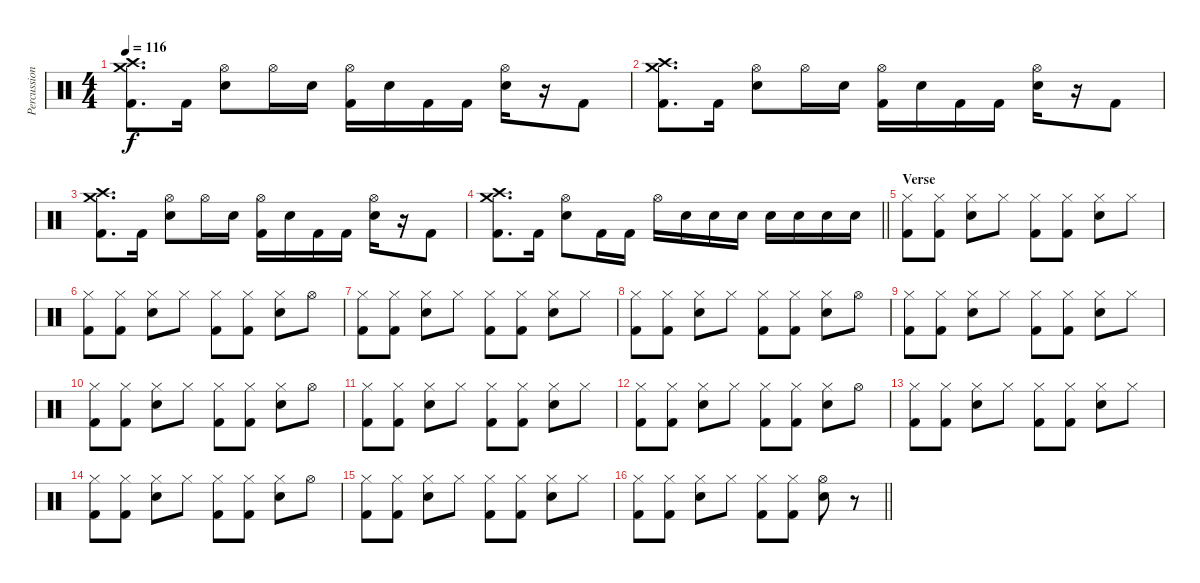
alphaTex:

\track ("Percussion" "Percussion") {instrument percussion}
\staff {score}
\articulation defaults
\ts (4 4)
\tempo 116
\clef neutral
\ks c
("Crash medium (hit)" "Crash high (hit)" "Kick (hit) 2").8{d dy f} "Kick (hit) 2".16 ("Hi-Hat (open)" "Snare (hit) 2").8 "Hi-Hat (open)".16 "Snare (hit) 2".16 ("Hi-Hat (open)" "Kick (hit) 2").16 "Snare (hit) 2".16 "Kick (hit) 2".16 "Kick (hit) 2".16 ("Hi-Hat (open)" "Snare (hit) 2").16 r.16 "Kick (hit) 2".8 |
("Crash medium (hit)" "Crash high (hit)" "Kick (hit) 2").8{d} "Kick (hit) 2".16 ("Hi-Hat (open)" "Snare (hit) 2").8 "Hi-Hat (open)".16 "Snare (hit) 2".16 ("Hi-Hat (open)" "Kick (hit) 2").16 "Snare (hit) 2".16 "Kick (hit) 2".16 "Kick (hit) 2".16 ("Hi-Hat (open)" "Snare (hit) 2").16 r.16 "Kick (hit) 2".8 |
("Crash medium (hit)" "Crash high (hit)" "Kick (hit) 2").8{d} "Kick (hit) 2".16 ("Hi-Hat (open)" "Snare (hit) 2").8 "Hi-Hat (open)".16 "Snare (hit) 2".16 ("Hi-Hat (open)" "Kick (hit) 2").16 "Snare (hit) 2".16 "Kick (hit) 2".16 "Kick (hit) 2".16 ("Hi-Hat (open)" "Snare (hit) 2").16 r.16 "Kick (hit) 2".8 |
\barLineRight lightlight
("Crash medium (hit)" "Crash high (hit)" "Kick (hit) 2").8{d} "Kick (hit) 2".16 ("Hi-Hat (open)" "Snare (hit) 2").8 "Kick (hit) 2".16 "Kick (hit) 2".16 "Hi-Hat (open)".16 "Snare (hit) 2".16 "Snare (hit) 2".16 "Snare (hit) 2".16 "Snare (hit) 2".16 "Snare (hit) 2".16 "Snare (hit) 2".16 "Snare (hit) 2".16 |
\section ("" "Verse")
("Hi-Hat (closed)" "Kick (hit) 2").8 ("Hi-Hat (closed)" "Kick (hit) 2").8 ("Hi-Hat (closed)" "Snare (hit) 2").8 "Hi-Hat (closed)".8 ("Hi-Hat (closed)" "Kick (hit) 2").8 ("Hi-Hat (closed)" "Kick (hit) 2").8 ("Hi-Hat (closed)" "Snare (hit) 2").8 "Hi-Hat (closed)".8 |
("Hi-Hat (closed)" "Kick (hit) 2").8 ("Hi-Hat (closed)" "Kick (hit) 2").8 ("Hi-Hat (closed)" "Snare (hit) 2").8 "Hi-Hat (closed)".8 ("Hi-Hat (closed)" "Kick (hit) 2").8 ("Hi-Hat (closed)" "Kick (hit) 2").8 ("Hi-Hat (closed)" "Snare (hit) 2").8 "Hi-Hat (open)".8 |
("Hi-Hat (closed)" "Kick (hit) 2").8 ("Hi-Hat (closed)" "Kick (hit) 2").8 ("Hi-Hat (closed)" "Snare (hit) 2").8 "Hi-Hat (closed)".8 ("Hi-Hat (closed)" "Kick (hit) 2").8 ("Hi-Hat (closed)" "Kick (hit) 2").8 ("Hi-Hat (closed)" "Snare (hit) 2").8 "Hi-Hat (closed)".8 |
("Hi-Hat (closed)" "Kick (hit) 2").8 ("Hi-Hat (closed)" "Kick (hit) 2").8 ("Hi-Hat (closed)" "Snare (hit) 2").8 "Hi-Hat (closed)".8 ("Hi-Hat (closed)" "Kick (hit) 2").8 ("Hi-Hat (closed)" "Kick (hit) 2").8 ("Hi-Hat (closed)" "Snare (hit) 2").8 "Hi-Hat (open)".8 |
("Hi-Hat (closed)" "Kick (hit) 2").8 ("Hi-Hat (closed)" "Kick (hit) 2").8 ("Hi-Hat (closed)" "Snare (hit) 2").8 "Hi-Hat (closed)".8 ("Hi-Hat (closed)" "Kick (hit) 2").8 ("Hi-Hat (closed)" "Kick (hit) 2").8 ("Hi-Hat (closed)" "Snare (hit) 2").8 "Hi-Hat (closed)".8 |
("Hi-Hat (closed)" "Kick (hit) 2").8 ("Hi-Hat (closed)" "Kick (hit) 2").8 ("Hi-Hat (closed)" "Snare (hit) 2").8 "Hi-Hat (closed)".8 ("Hi-Hat (closed)" "Kick (hit) 2").8 ("Hi-Hat (closed)" "Kick (hit) 2").8 ("Hi-Hat (closed)" "Snare (hit) 2").8 "Hi-Hat (open)".8 |
("Hi-Hat (closed)" "Kick (hit) 2").8 ("Hi-Hat (closed)" "Kick (hit) 2").8 ("Hi-Hat (closed)" "Snare (hit) 2").8 "Hi-Hat (closed)".8 ("Hi-Hat (closed)" "Kick (hit) 2").8 ("Hi-Hat (closed)" "Kick (hit) 2").8 ("Hi-Hat (closed)" "Snare (hit) 2").8 "Hi-Hat (closed)".8 |
("Hi-Hat (closed)" "Kick (hit) 2").8 ("Hi-Hat (closed)" "Kick (hit) 2").8 ("Hi-Hat (closed)" "Snare (hit) 2").8 "Hi-Hat (closed)".8 ("Hi-Hat (closed)" "Kick (hit) 2").8 ("Hi-Hat (closed)" "Kick (hit) 2").8 ("Hi-Hat (closed)" "Snare (hit) 2").8 "Hi-Hat (open)".8 |
("Hi-Hat (closed)" "Kick (hit) 2").8 ("Hi-Hat (closed)" "Kick (hit) 2").8 ("Hi-Hat (closed)" "Snare (hit) 2").8 "Hi-Hat (closed)".8 ("Hi-Hat (closed)" "Kick (hit) 2").8 ("Hi-Hat (closed)" "Kick (hit) 2").8 ("Hi-Hat (closed)" "Snare (hit) 2").8 "Hi-Hat (closed)".8 |
("Hi-Hat (closed)" "Kick (hit) 2").8 ("Hi-Hat (closed)" "Kick (hit) 2").8 ("Hi-Hat (closed)" "Snare (hit) 2").8 "Hi-Hat (closed)".8 ("Hi-Hat (closed)" "Kick (hit) 2").8 ("Hi-Hat (closed)" "Kick (hit) 2").8 ("Hi-Hat (closed)" "Snare (hit) 2").8 "Hi-Hat (open)".8 |
("Hi-Hat (closed)" "Kick (hit) 2").8 ("Hi-Hat (closed)" "Kick (hit) 2").8 ("Hi-Hat (closed)" "Snare (hit) 2").8 "Hi-Hat (closed)".8 ("Hi-Hat (closed)" "Kick (hit) 2").8 ("Hi-Hat (closed)" "Kick (hit) 2").8 ("Hi-Hat (closed)" "Snare (hit) 2").8 "Hi-Hat (closed)".8 |
\barLineRight lightlight
("Hi-Hat (closed)" "Kick (hit) 2").8 ("Hi-Hat (closed)" "Kick (hit) 2").8 ("Hi-Hat (closed)" "Snare (hit) 2").8 "Hi-Hat (closed)".8 ("Hi-Hat (closed)" "Kick (hit) 2").8 ("Hi-Hat (closed)" "Kick (hit) 2").8 ("Hi-Hat (open)" "Snare (hit) 2").8 r.8
